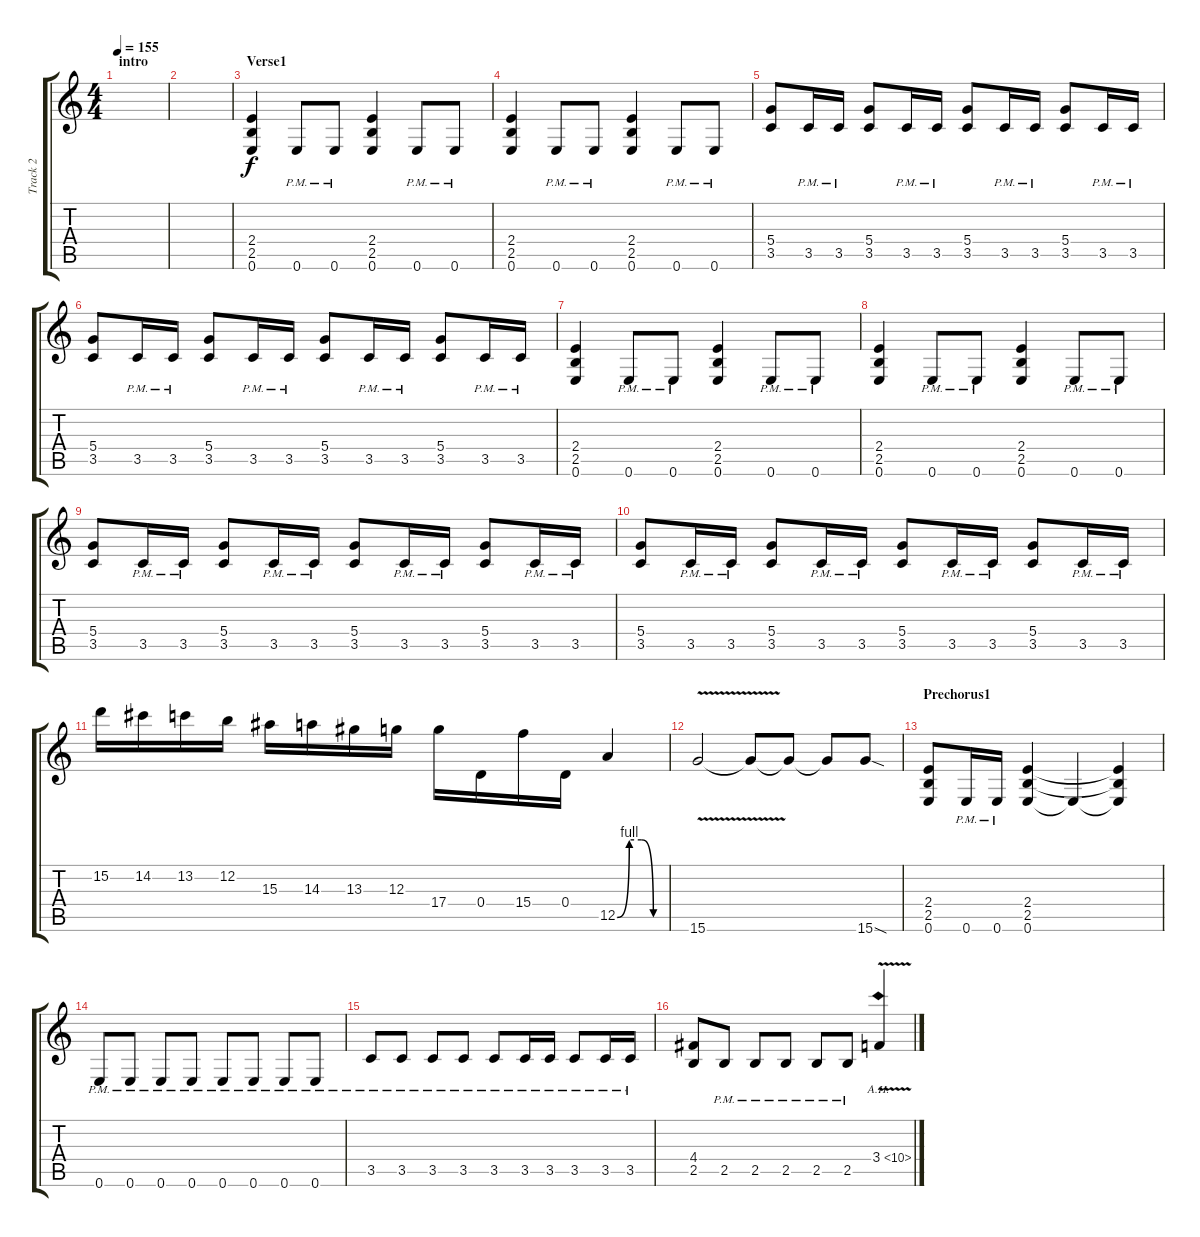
\track ("Track 2" "Track 2") {instrument distortionguitar}
\staff {score tabs}
\tuning (E4 B3 G3 D3 A2 E2) {hide}
\ts (4 4)
\section ("" "intro")
\tempo 155
\clef g2
\ks c
|
|
\section ("" "Verse1")
(2.4 2.5 0.6).4 0.6{pm}.8 0.6{pm}.8 (2.4 2.5 0.6).4 0.6{pm}.8 0.6{pm}.8 |
(2.4 2.5 0.6).4 0.6{pm}.8 0.6{pm}.8 (2.4 2.5 0.6).4 0.6{pm}.8 0.6{pm}.8 |
(5.4 3.5).8 3.5{pm}.16 3.5{pm}.16 (5.4 3.5).8 3.5{pm}.16 3.5{pm}.16 (5.4 3.5).8 3.5{pm}.16 3.5{pm}.16 (5.4 3.5).8 3.5{pm}.16 3.5{pm}.16 |
(5.4 3.5).8 3.5{pm}.16 3.5{pm}.16 (5.4 3.5).8 3.5{pm}.16 3.5{pm}.16 (5.4 3.5).8 3.5{pm}.16 3.5{pm}.16 (5.4 3.5).8 3.5{pm}.16 3.5{pm}.16 |
(2.4 2.5 0.6).4 0.6{pm}.8 0.6{pm}.8 (2.4 2.5 0.6).4 0.6{pm}.8 0.6{pm}.8 |
(2.4 2.5 0.6).4 0.6{pm}.8 0.6{pm}.8 (2.4 2.5 0.6).4 0.6{pm}.8 0.6{pm}.8 |
(5.4 3.5).8 3.5{pm}.16 3.5{pm}.16 (5.4 3.5).8 3.5{pm}.16 3.5{pm}.16 (5.4 3.5).8 3.5{pm}.16 3.5{pm}.16 (5.4 3.5).8 3.5{pm}.16 3.5{pm}.16 |
(5.4 3.5).8 3.5{pm}.16 3.5{pm}.16 (5.4 3.5).8 3.5{pm}.16 3.5{pm}.16 (5.4 3.5).8 3.5{pm}.16 3.5{pm}.16 (5.4 3.5).8 3.5{pm}.16 3.5{pm}.16 |
15.2.16 14.2.16 13.2.16 12.2.16 15.3.16 14.3.16 13.3.16 12.3.16 17.4.16 0.4.16 15.4.16 0.4.16 12.5{be (custom 0 0 15 4 30 4 45 0 60 0)}.4 |
15.6{v}.2 15.6{t}.8 15.6{t}.8 15.6{t}.8 15.6{sod}.8 |
\section ("" "Prechorus1")
(2.4 2.5 0.6).8 0.6{pm}.16 0.6{pm}.16 (2.4 2.5 0.6).4 0.6{t}.4 (2.4{t} 2.5{t} 0.6{t}).4 |
0.6{pm}.8 0.6{pm}.8 0.6{pm}.8 0.6{pm}.8 0.6{pm}.8 0.6{pm}.8 0.6{pm}.8 0.6{pm}.8 |
3.5{pm}.8 3.5{pm}.8 3.5{pm}.8 3.5{pm}.8 3.5{pm}.8 3.5{pm}.16 3.5{pm}.16 3.5{pm}.8 3.5{pm}.16 3.5{pm}.16 |
(4.4 2.5).8 2.5{pm}.8 2.5{pm}.8 2.5{pm}.8 2.5{pm}.8 2.5{pm}.8 3.4{ah 7 v}.4
